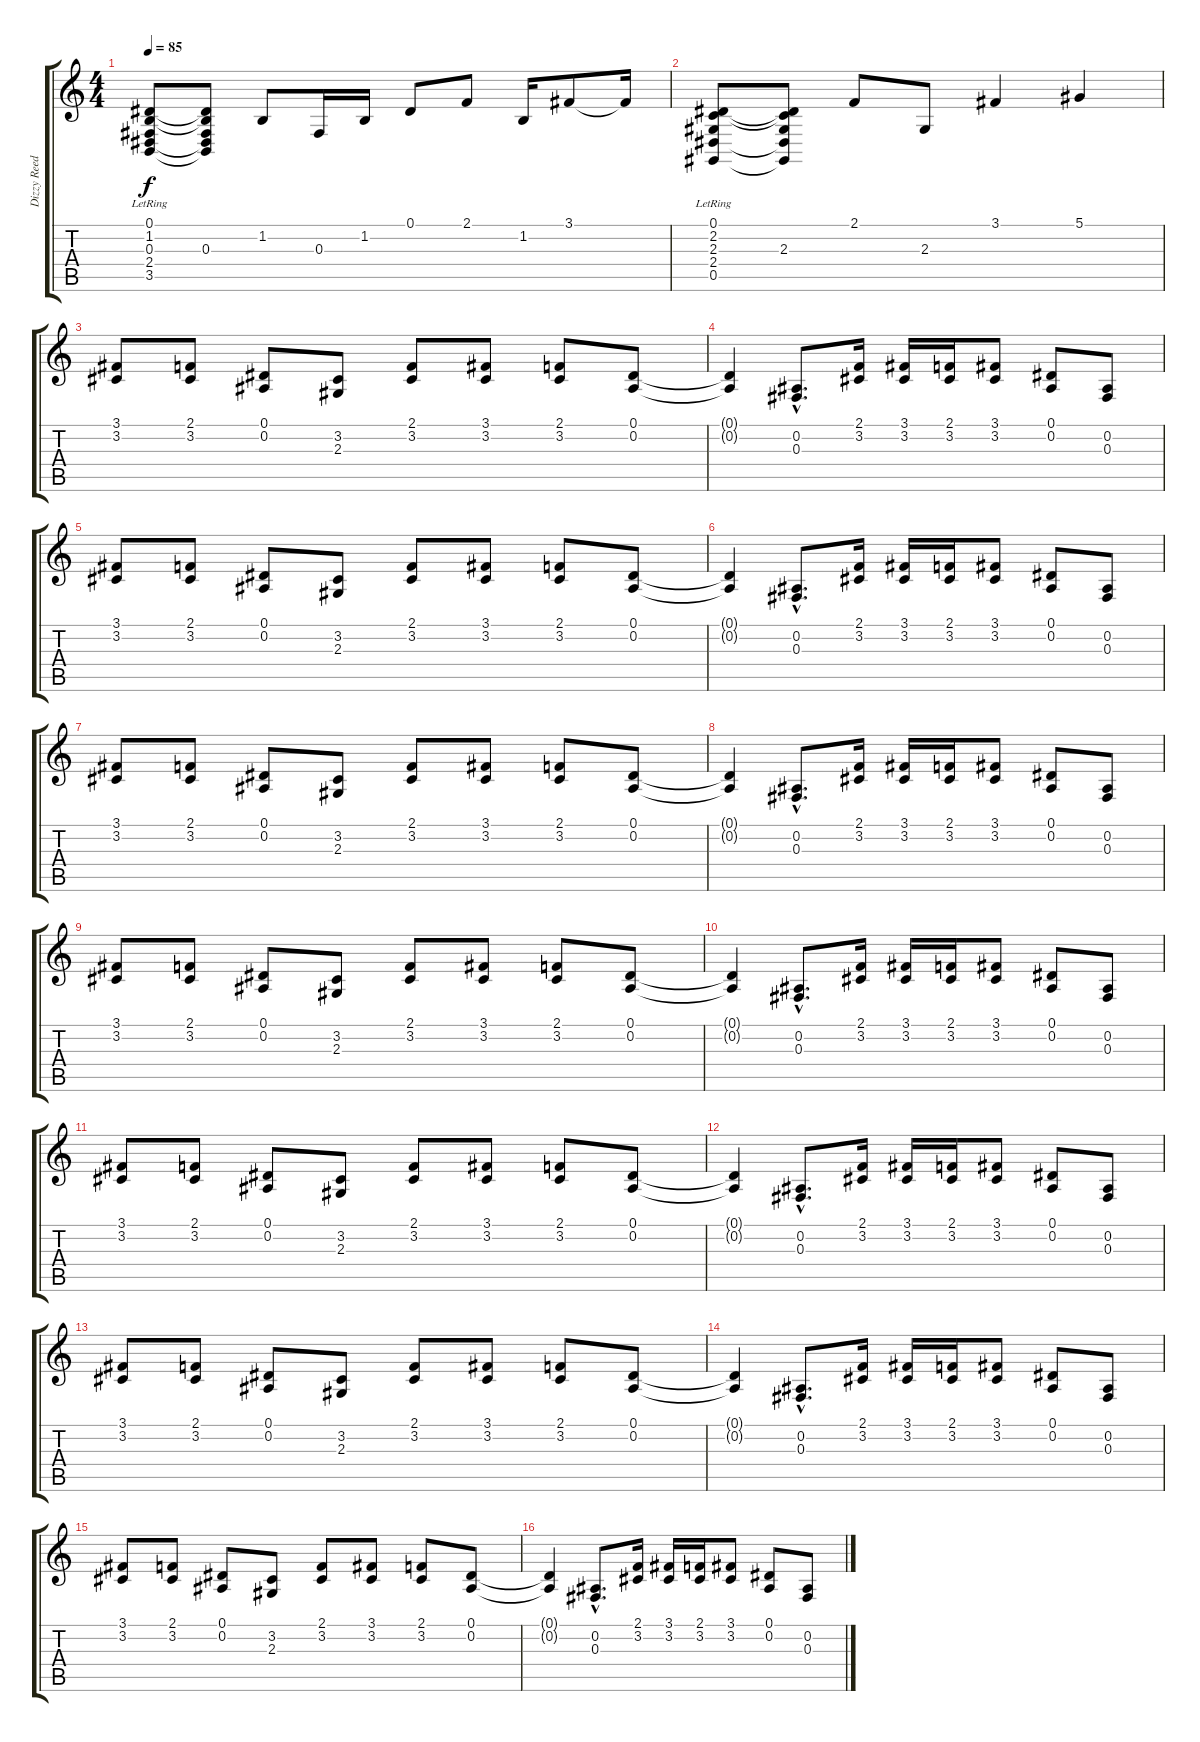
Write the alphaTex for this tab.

\track ("Dizzy Reed" "Dizzy Reed") {instrument acousticgrandpiano}
\staff {score tabs}
\tuning (Eb4 Bb3 Gb3 Db3 Ab2 Eb2) {hide}
\ts (4 4)
\tempo 85
\clef g2
\ks c
(0.1{lr} 1.2{lr} 0.3{lr} 2.4{lr} 3.5{lr}).8{dy f} (0.1{t} 1.2{t} 0.3 2.4{t} 3.5{t}).8 1.2.8 0.3.16 1.2.16 0.1.8 2.1.8 1.2.16 3.1.8 3.1{t}.16 |
(0.1{lr} 2.2{lr} 2.3{lr} 2.4{lr} 0.5{lr}).8 (0.1{t} 2.2{t} 2.3 2.4{t} 0.5{t}).8 2.1.8 2.3.8 3.1.4 5.1.4 |
(3.1 3.2).8 (2.1 3.2).8 (0.1 0.2).8 (3.2 2.3).8 (2.1 3.2).8 (3.1 3.2).8 (2.1 3.2).8 (0.1 0.2).8 |
(0.1{t} 0.2{t}).4 (0.2{hac} 0.3{hac}).8{d} (2.1 3.2).16 (3.1 3.2).16 (2.1 3.2).16 (3.1 3.2).8 (0.1 0.2).8 (0.2 0.3).8 |
(3.1 3.2).8 (2.1 3.2).8 (0.1 0.2).8 (3.2 2.3).8 (2.1 3.2).8 (3.1 3.2).8 (2.1 3.2).8 (0.1 0.2).8 |
(0.1{t} 0.2{t}).4 (0.2{hac} 0.3{hac}).8{d} (2.1 3.2).16 (3.1 3.2).16 (2.1 3.2).16 (3.1 3.2).8 (0.1 0.2).8 (0.2 0.3).8 |
(3.1 3.2).8 (2.1 3.2).8 (0.1 0.2).8 (3.2 2.3).8 (2.1 3.2).8 (3.1 3.2).8 (2.1 3.2).8 (0.1 0.2).8 |
(0.1{t} 0.2{t}).4 (0.2{hac} 0.3{hac}).8{d} (2.1 3.2).16 (3.1 3.2).16 (2.1 3.2).16 (3.1 3.2).8 (0.1 0.2).8 (0.2 0.3).8 |
(3.1 3.2).8 (2.1 3.2).8 (0.1 0.2).8 (3.2 2.3).8 (2.1 3.2).8 (3.1 3.2).8 (2.1 3.2).8 (0.1 0.2).8 |
(0.1{t} 0.2{t}).4 (0.2{hac} 0.3{hac}).8{d} (2.1 3.2).16 (3.1 3.2).16 (2.1 3.2).16 (3.1 3.2).8 (0.1 0.2).8 (0.2 0.3).8 |
(3.1 3.2).8 (2.1 3.2).8 (0.1 0.2).8 (3.2 2.3).8 (2.1 3.2).8 (3.1 3.2).8 (2.1 3.2).8 (0.1 0.2).8 |
(0.1{t} 0.2{t}).4 (0.2{hac} 0.3{hac}).8{d} (2.1 3.2).16 (3.1 3.2).16 (2.1 3.2).16 (3.1 3.2).8 (0.1 0.2).8 (0.2 0.3).8 |
(3.1 3.2).8 (2.1 3.2).8 (0.1 0.2).8 (3.2 2.3).8 (2.1 3.2).8 (3.1 3.2).8 (2.1 3.2).8 (0.1 0.2).8 |
(0.1{t} 0.2{t}).4 (0.2{hac} 0.3{hac}).8{d} (2.1 3.2).16 (3.1 3.2).16 (2.1 3.2).16 (3.1 3.2).8 (0.1 0.2).8 (0.2 0.3).8 |
(3.1 3.2).8 (2.1 3.2).8 (0.1 0.2).8 (3.2 2.3).8 (2.1 3.2).8 (3.1 3.2).8 (2.1 3.2).8 (0.1 0.2).8 |
(0.1{t} 0.2{t}).4 (0.2{hac} 0.3{hac}).8{d} (2.1 3.2).16 (3.1 3.2).16 (2.1 3.2).16 (3.1 3.2).8 (0.1 0.2).8 (0.2 0.3).8
